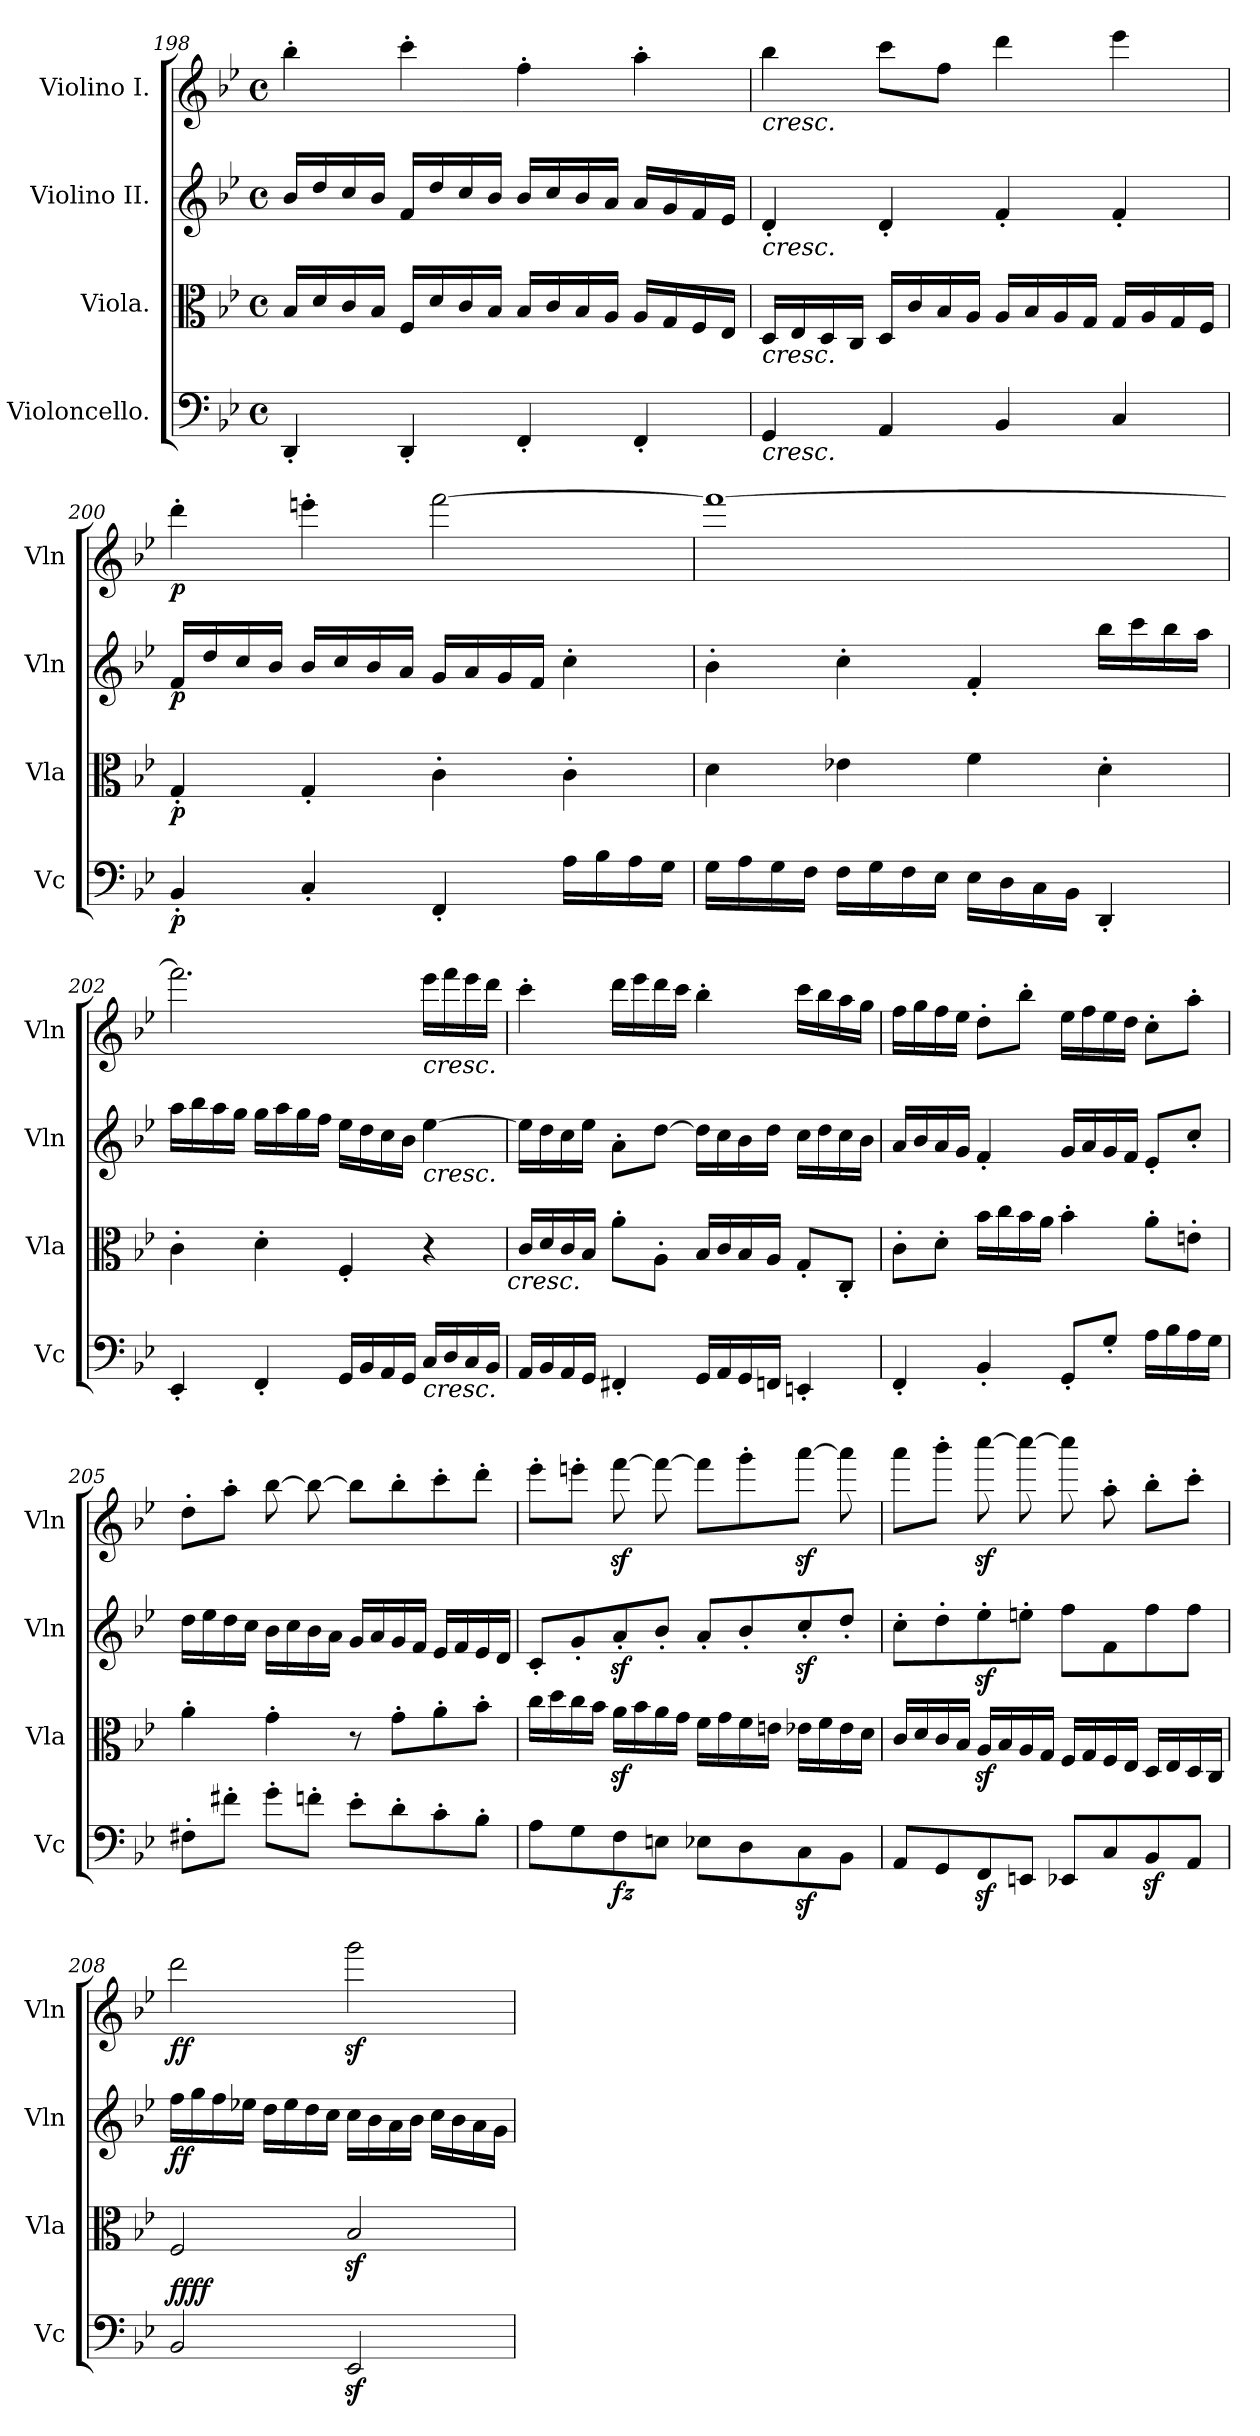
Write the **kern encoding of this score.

**kern	**dynam	**kern	**dynam	**kern	**dynam	**kern	**dynam
*part4	*part4	*part3	*part3	*part2	*part2	*part1	*part1
*staff4	*staff4	*staff3	*staff3	*staff2	*staff2	*staff1	*staff1
*I"Violoncello.	*	*I"Viola.	*	*I"Violino II.	*	*I"Violino I.	*
*I'Vc	*	*I'Vla	*	*I'Vln	*	*I'Vln	*
*clefF4	*	*clefC3	*	*clefG2	*	*clefG2	*
*k[b-e-]	*	*k[b-e-]	*	*k[b-e-]	*	*k[b-e-]	*
*B-:	*	*B-:	*	*B-:	*	*B-:	*
*M4/4	*	*M4/4	*	*M4/4	*	*M4/4	*
*met(c)	*	*met(c)	*	*met(c)	*	*met(c)	*
=198	=198	=198	=198	=198	=198	=198	=198
4DD'/	.	16B-/LL	.	16b-/LL	.	4bb-'\	.
.	.	16d/	.	16dd/	.	.	.
.	.	16c/	.	16cc/	.	.	.
.	.	16B-/JJ	.	16b-/JJ	.	.	.
4DD'/	.	16F/LL	.	16f/LL	.	4ccc'\	.
.	.	16d/	.	16dd/	.	.	.
.	.	16c/	.	16cc/	.	.	.
.	.	16B-/JJ	.	16b-/JJ	.	.	.
4FF'/	.	16B-/LL	.	16b-/LL	.	4ff'\	.
.	.	16c/	.	16cc/	.	.	.
.	.	16B-/	.	16b-/	.	.	.
.	.	16A/JJ	.	16a/JJ	.	.	.
4FF'/	.	16A/LL	.	16a/LL	.	4aa'\	.
.	.	16G/	.	16g/	.	.	.
.	.	16F/	.	16f/	.	.	.
.	.	16E-/JJ	.	16e-/JJ	.	.	.
=199	=199	=199	=199	=199	=199	=199	=199
!	!	!	!	!	!	!LO:TX:b:i:t=cresc.	!
!	!	!	!	!LO:TX:b:i:t=cresc.	!	!	!
!	!	!LO:TX:b:i:t=cresc.	!	!	!	!	!
!LO:TX:b:i:t=cresc.	!	!	!	!	!	!	!
4GG/	.	16D/LL	.	4d'/	.	4bb-\	.
.	.	16E-/	.	.	.	.	.
.	.	16D/	.	.	.	.	.
.	.	16C/JJ	.	.	.	.	.
4AA/	.	16D/LL	.	4d'/	.	8ccc\L	.
.	.	16c/	.	.	.	.	.
.	.	16B-/	.	.	.	8ff\J	.
.	.	16A/JJ	.	.	.	.	.
4BB-/	.	16A/LL	.	4f'/	.	4ddd\	.
.	.	16B-/	.	.	.	.	.
.	.	16A/	.	.	.	.	.
.	.	16G/JJ	.	.	.	.	.
4C/	.	16G/LL	.	4f'/	.	4eee-\	.
.	.	16A/	.	.	.	.	.
.	.	16G/	.	.	.	.	.
.	.	16F/JJ	.	.	.	.	.
=200	=200	=200	=200	=200	=200	=200	=200
!	!LO:DY:b	!	!LO:DY:b	!	!LO:DY:b	!	!LO:DY:b
4BB-'/	p	4G'/	p	16f/LL	p	4ddd'\	p
.	.	.	.	16dd/	.	.	.
.	.	.	.	16cc/	.	.	.
.	.	.	.	16b-/JJ	.	.	.
4C'/	.	4G'/	.	16b-/LL	.	4eeen'\	.
.	.	.	.	16cc/	.	.	.
.	.	.	.	16b-/	.	.	.
.	.	.	.	16a/JJ	.	.	.
4FF'/	.	4c'\	.	16g/LL	.	[2fff\	.
.	.	.	.	16a/	.	.	.
.	.	.	.	16g/	.	.	.
.	.	.	.	16f/JJ	.	.	.
16A\LL	.	4c'\	.	4cc'\	.	.	.
16B-\	.	.	.	.	.	.	.
16A\	.	.	.	.	.	.	.
16G\JJ	.	.	.	.	.	.	.
=201	=201	=201	=201	=201	=201	=201	=201
16G\LL	.	4d\	.	4b-'\	.	1fff_	.
16A\	.	.	.	.	.	.	.
16G\	.	.	.	.	.	.	.
16F\JJ	.	.	.	.	.	.	.
16F\LL	.	4e-X\	.	4cc'\	.	.	.
16G\	.	.	.	.	.	.	.
16F\	.	.	.	.	.	.	.
16E-\JJ	.	.	.	.	.	.	.
16E-\LL	.	4f\	.	4f'/	.	.	.
16D\	.	.	.	.	.	.	.
16C\	.	.	.	.	.	.	.
16BB-\JJ	.	.	.	.	.	.	.
4DD'/	.	4d'\	.	16bb-\LL	.	.	.
.	.	.	.	16ccc\	.	.	.
.	.	.	.	16bb-\	.	.	.
.	.	.	.	16aa\JJ	.	.	.
=202	=202	=202	=202	=202	=202	=202	=202
4EE-'/	.	4c'\	.	16aa\LL	.	2.fff\]	.
.	.	.	.	16bb-\	.	.	.
.	.	.	.	16aa\	.	.	.
.	.	.	.	16gg\JJ	.	.	.
4FF'/	.	4d'\	.	16gg\LL	.	.	.
.	.	.	.	16aa\	.	.	.
.	.	.	.	16gg\	.	.	.
.	.	.	.	16ff\JJ	.	.	.
16GG/LL	.	4F'/	.	16ee-\LL	.	.	.
16BB-/	.	.	.	16dd\	.	.	.
16AA/	.	.	.	16cc\	.	.	.
16GG/JJ	.	.	.	16b-\JJ	.	.	.
!	!	!	!	!	!	!LO:TX:b:i:t=cresc.	!
!	!	!	!	!LO:TX:b:i:t=cresc.	!	!	!
!LO:TX:b:i:t=cresc.	!	!	!	!	!	!	!
16C/LL	.	4r	.	[4ee-\	.	16eee-\LL	.
16D/	.	.	.	.	.	16fff\	.
16C/	.	.	.	.	.	16eee-\	.
16BB-/JJ	.	.	.	.	.	16ddd\JJ	.
!	!	!LO:TX:b:i:t=cresc.	!	!	!	!	!
=203	=203	=203	=203	=203	=203	=203	=203
16AA/LL	.	16c/LL	.	16ee-\LL]	.	4ccc'\	.
16BB-/	.	16d/	.	16dd\	.	.	.
16AA/	.	16c/	.	16cc\	.	.	.
16GG/JJ	.	16B-/JJ	.	16ee-\JJ	.	.	.
4FF#X'/	.	8a'\L	.	8a'\L	.	16ddd\LL	.
.	.	.	.	.	.	16eee-\	.
.	.	8A'\J	.	[8dd\J	.	16ddd\	.
.	.	.	.	.	.	16ccc\JJ	.
16GG/LL	.	16B-/LL	.	16dd\LL]	.	4bb-'\	.
16AA/	.	16c/	.	16cc\	.	.	.
16GG/	.	16B-/	.	16b-\	.	.	.
16FFn/JJ	.	16A/JJ	.	16dd\JJ	.	.	.
4EEn'/	.	8G'/L	.	16cc\LL	.	16ccc\LL	.
.	.	.	.	16dd\	.	16bb-\	.
.	.	8C'/J	.	16cc\	.	16aa\	.
.	.	.	.	16b-\JJ	.	16gg\JJ	.
=204	=204	=204	=204	=204	=204	=204	=204
4FF'/	.	8c'\L	.	16a/LL	.	16ff\LL	.
.	.	.	.	16b-/	.	16gg\	.
.	.	8d'\J	.	16a/	.	16ff\	.
.	.	.	.	16g/JJ	.	16ee-\JJ	.
4BB-'/	.	16b-\LL	.	4f'/	.	8dd'\L	.
.	.	16cc\	.	.	.	.	.
.	.	16b-\	.	.	.	8bb-'\J	.
.	.	16a\JJ	.	.	.	.	.
8GG'/L	.	4b-'\	.	16g/LL	.	16ee-\LL	.
.	.	.	.	16a/	.	16ff\	.
8G'/J	.	.	.	16g/	.	16ee-\	.
.	.	.	.	16f/JJ	.	16dd\JJ	.
16A\LL	.	8a'\L	.	8e-'/L	.	8cc'\L	.
16B-\	.	.	.	.	.	.	.
16A\	.	8en'\J	.	8cc'/J	.	8aa'\J	.
16G\JJ	.	.	.	.	.	.	.
=205	=205	=205	=205	=205	=205	=205	=205
8F#X'\L	.	4a'\	.	16dd\LL	.	8dd'\L	.
.	.	.	.	16ee-\	.	.	.
8f#X'\J	.	.	.	16dd\	.	8aa'\J	.
.	.	.	.	16cc\JJ	.	.	.
8g'\L	.	4g'\	.	16b-\LL	.	[8bb-\	.
.	.	.	.	16cc\	.	.	.
8fn'\J	.	.	.	16b-\	.	8bb-\_	.
.	.	.	.	16a\JJ	.	.	.
8e-'\L	.	8r	.	16g/LL	.	8bb-\L]	.
.	.	.	.	16a/	.	.	.
8d'\	.	8g'\L	.	16g/	.	8bb-'\	.
.	.	.	.	16f/JJ	.	.	.
8c'\	.	8a'\	.	16e-/LL	.	8ccc'\	.
.	.	.	.	16f/	.	.	.
8B-'\J	.	8b-'\J	.	16e-/	.	8ddd'\J	.
.	.	.	.	16d/JJ	.	.	.
=206	=206	=206	=206	=206	=206	=206	=206
8A\L	.	16cc\LL	.	8c'/L	.	8eee-'\L	.
.	.	16dd\	.	.	.	.	.
8G\	.	16cc\	.	8g'/	.	8eeen'\J	.
.	.	16b-\JJ	.	.	.	.	.
!	!LO:DY:b	!	!	!	!	!	!
8F\	fz	16az<\LL	.	8az<'/	.	[8fffz<\	.
.	.	16b-\	.	.	.	.	.
8En\J	.	16a\	.	8b-'/J	.	8fff\_	.
.	.	16g\JJ	.	.	.	.	.
8E-X\L	.	16f\LL	.	8a'/L	.	8fff\L]	.
.	.	16g\	.	.	.	.	.
8D\	.	16f\	.	8b-'/	.	8ggg'\	.
.	.	16en\JJ	.	.	.	.	.
8Cz>\	.	16e-X\LL	.	8ccz<'/	.	[8aaaz<\J	.
.	.	16f\	.	.	.	.	.
8BB-\J	.	16e-\	.	8dd'/J	.	8aaa\]	.
.	.	16d\JJ	.	.	.	.	.
=207	=207	=207	=207	=207	=207	=207	=207
8AA/L	.	16c/LL	.	8cc'\L	.	8aaa\L	.
.	.	16d/	.	.	.	.	.
8GG/	.	16c/	.	8dd'\	.	8bbb-'\J	.
.	.	16B-/JJ	.	.	.	.	.
8FFz</	.	16Az</LL	.	8ee-z<'\	.	[8ccccz<\	.
.	.	16B-/	.	.	.	.	.
8EEn/J	.	16A/	.	8een'\J	.	8cccc\_	.
.	.	16G/JJ	.	.	.	.	.
8EE-X/L	.	16F/LL	.	8ff\L	.	8cccc\]	.
.	.	16G/	.	.	.	.	.
8C/	.	16F/	.	8f\	.	8aa'\	.
.	.	16E-/JJ	.	.	.	.	.
8BB-z>/	.	16D/LL	.	8ff\	.	8bb-'\L	.
.	.	16E-/	.	.	.	.	.
8AA/J	.	16D/	.	8ff\J	.	8ccc'\J	.
.	.	16C/JJ	.	.	.	.	.
=208	=208	=208	=208	=208	=208	=208	=208
!	!LO:DY:b	!	!	!	!	!	!
!	!LO:DY:n=1:a	!	!	!	!LO:DY:b	!	!LO:DY:b
2BB-/	ff ff	2F/	.	16ff\LL	ff	2ddd\	ff
.	.	.	.	16gg\	.	.	.
.	.	.	.	16ff\	.	.	.
.	.	.	.	16ee-X\JJ	.	.	.
.	.	.	.	16dd\LL	.	.	.
.	.	.	.	16ee-\	.	.	.
.	.	.	.	16dd\	.	.	.
.	.	.	.	16cc\JJ	.	.	.
2EE-z</	.	2B-z>/	.	16cc\LL	.	2gggz<\	.
.	.	.	.	16b-\	.	.	.
.	.	.	.	16a\	.	.	.
.	.	.	.	16b-\JJ	.	.	.
.	.	.	.	16cc\LL	.	.	.
.	.	.	.	16b-\	.	.	.
.	.	.	.	16a\	.	.	.
.	.	.	.	16g\JJ	.	.	.
=	=	=	=	=	=	=	=
*-	*-	*-	*-	*-	*-	*-	*-
